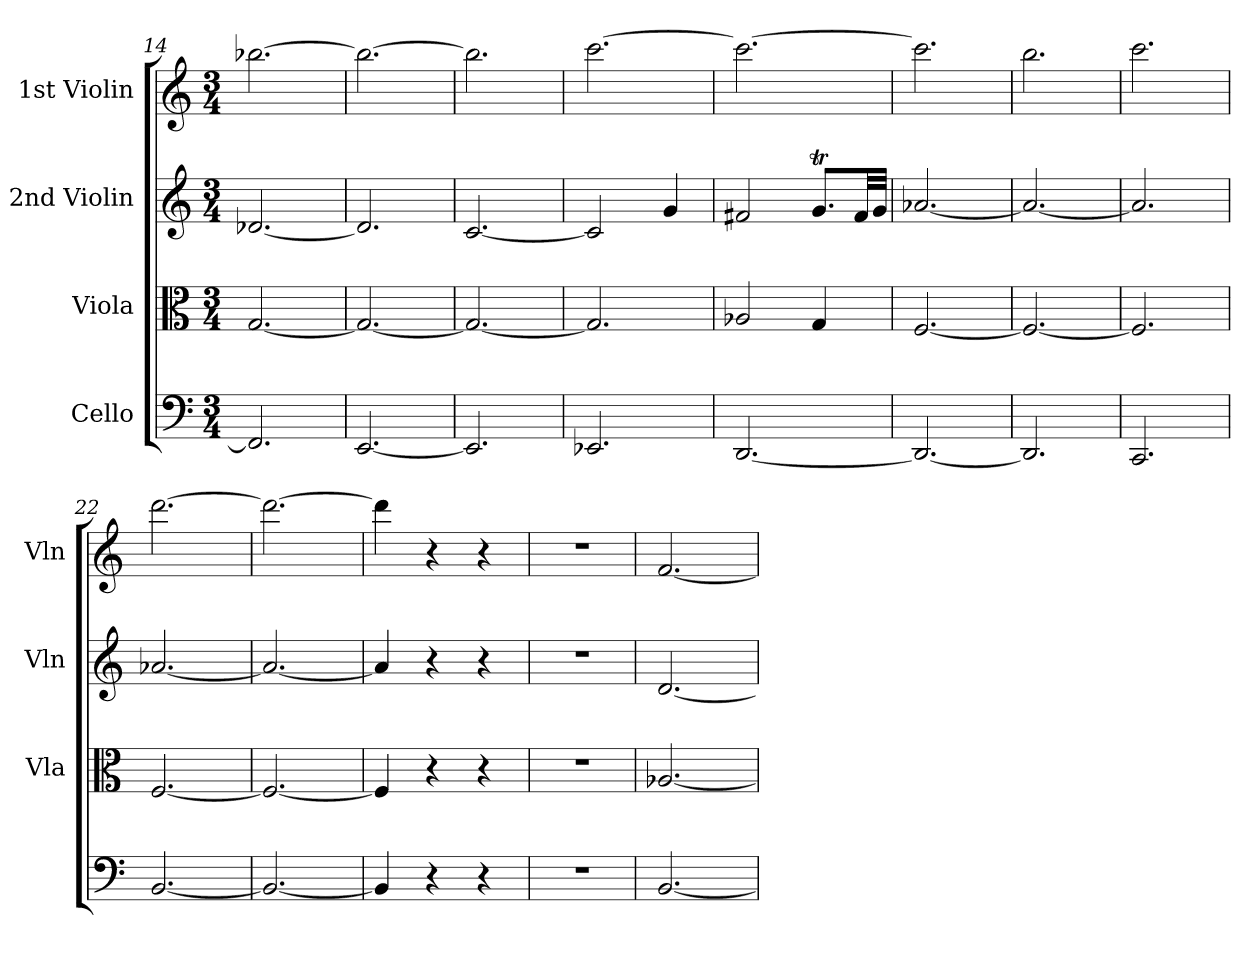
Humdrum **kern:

**kern	**kern	**kern	**kern
*part4	*part3	*part2	*part1
*staff4	*staff3	*staff2	*staff1
*I"Cello	*I"Viola	*I"2nd Violin	*I"1st Violin
*	*I'Vla	*I'Vln	*I'Vln
*clefF4	*clefC3	*clefG2	*clefG2
*k[]	*k[]	*k[]	*k[]
*M3/4	*M3/4	*M3/4	*M3/4
=14	=14	=14	=14
2.FF/]	[2.G/	[2.d-X/	[2.bb-X\
=15	=15	=15	=15
[2.EE/	2.G/_	2.d-/]	2.bb-\_
=16	=16	=16	=16
2.EE/]	2.G/_	[2.c/	2.bb-\]
=17	=17	=17	=17
2.EE-X/	2.G/]	2c/]	[2.ccc\
.	.	4g/	.
=18	=18	=18	=18
[2.DD/	2A-X/	2f#X/	2.ccc\_
.	4G/	8.gT/L	.
.	.	32f#/LL	.
.	.	32g/JJJ	.
=19	=19	=19	=19
2.DD/_	[2.F/	[2.a-X/	2.ccc\]
=20	=20	=20	=20
2.DD/]	2.F/_	2.a-/_	2.bb\
=21	=21	=21	=21
2.CC/	2.F/]	2.a-/]	2.ccc\
=22	=22	=22	=22
[2.BB/	[2.F/	[2.a-X/	[2.ddd\
=23	=23	=23	=23
2.BB/_	2.F/_	2.a-/_	2.ddd\_
=24	=24	=24	=24
4BB/]	4F/]	4a-/]	4ddd\]
4r	4r	4r	4r
4r	4r	4r	4r
=25	=25	=25	=25
2.r	2.r	2.r	2.r
=26	=26	=26	=26
[2.BB/	[2.A-X/	[2.d/	[2.f/
=	=	=	=
*-	*-	*-	*-
